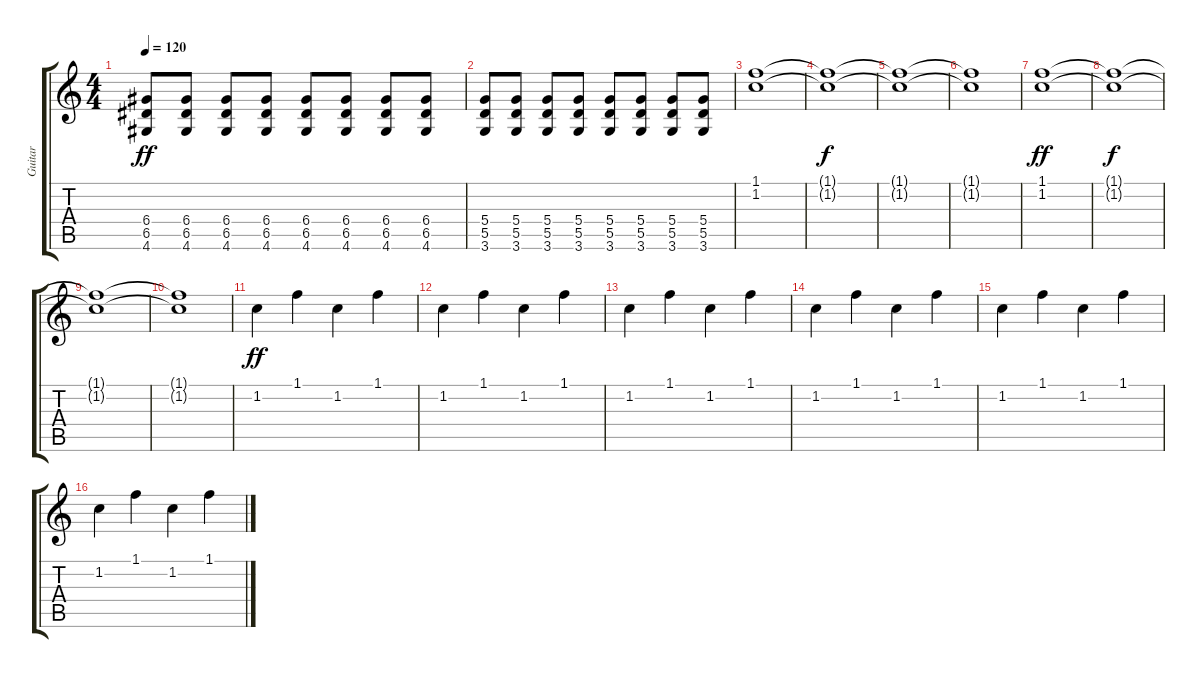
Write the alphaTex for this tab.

\track ("Guitar" "Guitar") {instrument distortionguitar}
\staff {score tabs}
\tuning (E4 B3 G3 D3 A2 E2) {hide}
\ts (4 4)
\tempo 120
\clef g2
\ks c
(6.4 6.5 4.6).8{dy ff} (6.4 6.5 4.6).8 (6.4 6.5 4.6).8 (6.4 6.5 4.6).8 (6.4 6.5 4.6).8 (6.4 6.5 4.6).8 (6.4 6.5 4.6).8 (6.4 6.5 4.6).8 |
(5.4 5.5 3.6).8 (5.4 5.5 3.6).8 (5.4 5.5 3.6).8 (5.4 5.5 3.6).8 (5.4 5.5 3.6).8 (5.4 5.5 3.6).8 (5.4 5.5 3.6).8 (5.4 5.5 3.6).8 |
(1.1 1.2).1 |
(1.1{t} 1.2{t}).1{dy f} |
(1.1{t} 1.2{t}).1 |
(1.1{t} 1.2{t}).1 |
(1.1 1.2).1{dy ff} |
(1.1{t} 1.2{t}).1{dy f} |
(1.1{t} 1.2{t}).1 |
(1.1{t} 1.2{t}).1 |
1.2.4{dy ff} 1.1.4 1.2.4 1.1.4 |
1.2.4 1.1.4 1.2.4 1.1.4 |
1.2.4 1.1.4 1.2.4 1.1.4 |
1.2.4 1.1.4 1.2.4 1.1.4 |
1.2.4 1.1.4 1.2.4 1.1.4 |
1.2.4 1.1.4 1.2.4 1.1.4
